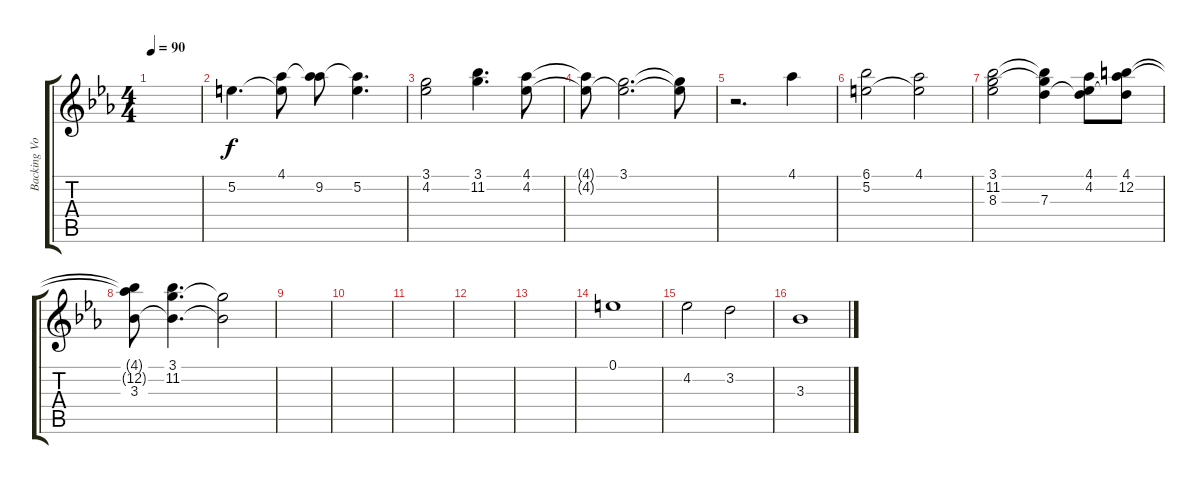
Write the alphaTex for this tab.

\track ("Backing Vocals" "Backing Vo") {instrument contrabass}
\staff {score tabs}
\tuning (E4 B3 G3 D3 A2 E2) {hide}
\ts (4 4)
\tempo 90
\clef g2
\ks cminor
|
5.2.4{d} (4.1 5.2{t}).8 (4.1{t} 9.2).8 (4.1{t} 5.2).4{d} |
(3.1 4.2).2 (3.1 11.2).4{d} (4.1 4.2).8 |
(4.1{t} 4.2{t}).8 (3.1 4.2{t}).2{d} (3.1{t} 4.2{t}).8 |
r.2{d} 4.1.4 |
(6.1 5.2).2 (4.1 5.2{t}).2 |
(3.1 11.2 8.3).2 (3.1{t} 11.2{t} 7.3).4 (4.1 4.2 7.3{t}).8 (4.1 12.2 7.3{t}).8 |
(4.1{t} 12.2{t} 3.3).8 (3.1 11.2 3.3{t}).4{d} (3.1{t} 3.3{t}).2 |
|
|
|
|
|
0.1.1 |
4.2.2 3.2.2 |
3.3.1
